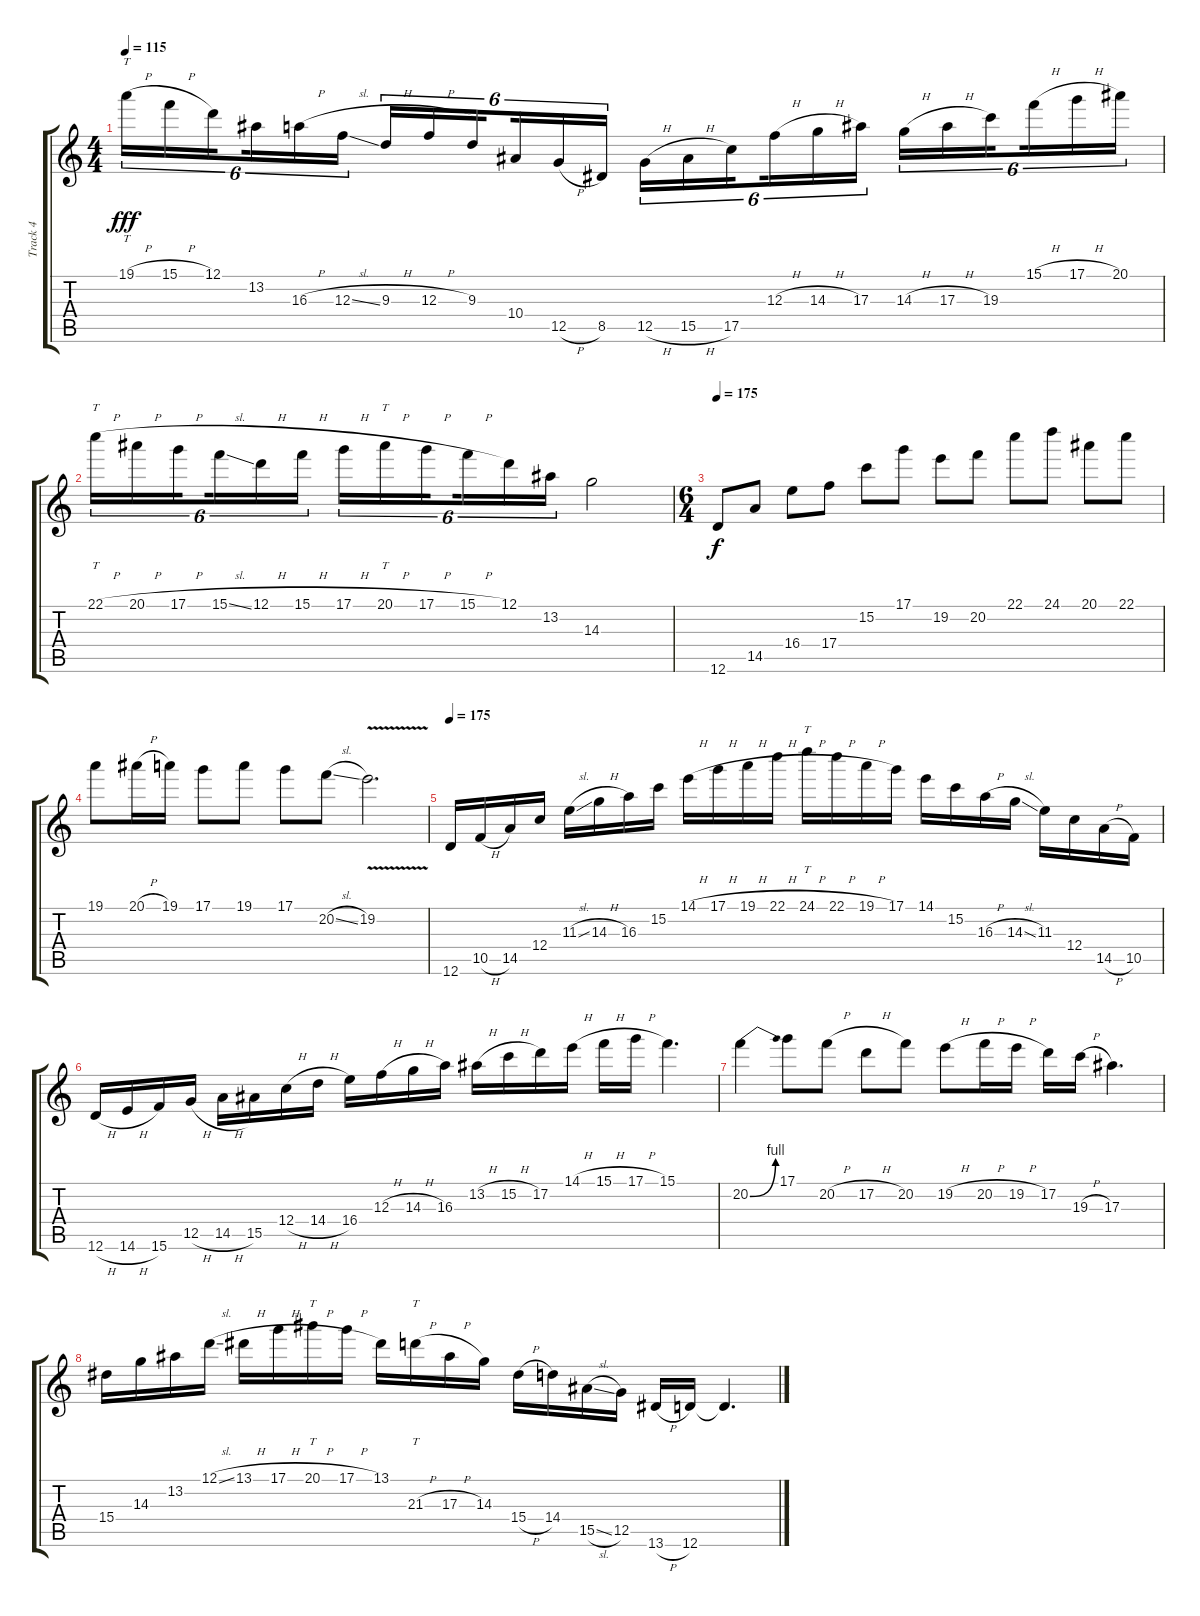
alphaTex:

\track ("Track 4" "Track 4") {instrument acousticguitarsteel}
\staff {score tabs}
\tuning (D4 A3 F3 C3 G2 D2) {hide}
\ts (4 4)
\tempo 115
\clef g2
\ks c
19.1{h}.16{tt tu (6 4) dy fff} 15.1{h}.16{tu (6 4)} 12.1.16{tu (6 4) beam splitsecondary} 13.2.16{tu (6 4)} 16.3{h}.16{tu (6 4)} 12.3{sl}.16{tu (6 4)} 9.3{h}.16{tu (6 4)} 12.3{h}.16{tu (6 4)} 9.3.16{tu (6 4) beam splitsecondary} 10.4.16{tu (6 4)} 12.5{h}.16{tu (6 4)} 8.5.16{tu (6 4)} 12.5{h}.16{tu (6 4)} 15.5{h}.16{tu (6 4)} 17.5.16{tu (6 4) beam splitsecondary} 12.3{h}.16{tu (6 4)} 14.3{h}.16{tu (6 4)} 17.3.16{tu (6 4)} 14.3{h}.16{tu (6 4)} 17.3{h}.16{tu (6 4)} 19.3.16{tu (6 4) beam splitsecondary} 15.1{h}.16{tu (6 4)} 17.1{h}.16{tu (6 4)} 20.1.16{tu (6 4)} |
22.1{h}.16{tt tu (6 4)} 20.1{h}.16{tu (6 4)} 17.1{h}.16{tu (6 4) beam splitsecondary} 15.1{sl}.16{tu (6 4)} 12.1{h}.16{tu (6 4)} 15.1{h}.16{tu (6 4)} 17.1{h}.16{tu (6 4)} 20.1{h}.16{tt tu (6 4)} 17.1{h}.16{tu (6 4) beam splitsecondary} 15.1{h}.16{tu (6 4)} 12.1.16{tu (6 4)} 13.2.16{tu (6 4)} 14.3.2 |
\ts (6 4)
\tempo 175
12.6.8{dy f} 14.5.8 16.4.8 17.4.8 15.2.8 17.1.8 19.2.8 20.2.8 22.1.8 24.1.8 20.1.8 22.1.8 |
19.1.8 20.1{h}.16 19.1.16 17.1.8 19.1.8 17.1.8 20.2{sl}.8 19.2{be (hold 0 0 60 0) v}.2{d} |
\tempo 175
12.6.16 10.5{h}.16 14.5.16 12.4.16 11.3{sl}.16 14.3{h}.16 16.3.16 15.2.16 14.1{h}.16 17.1{h}.16 19.1{h}.16 22.1{h}.16 24.1{h}.16{tt} 22.1{h}.16 19.1{h}.16 17.1.16 14.1.16 15.2.16 16.3{h}.16 14.3{sl}.16 11.3.16 12.4.16 14.5{h}.16 10.5.16 |
12.6{h}.16 14.6{h}.16 15.6.16 12.5{h}.16 14.5{h}.16 15.5.16 12.4{h}.16 14.4{h}.16 16.4.16 12.3{h}.16 14.3{h}.16 16.3.16 13.2{h}.16 15.2{h}.16 17.2.16 14.1{h}.16 15.1{h}.16 17.1{h}.16 15.1.4{d} |
20.2{be (bend 0 0 60 4)}.4 17.1.8 20.2{h}.8 17.2{h}.8 20.2.8 19.2{h}.8 20.2{h}.16 19.2{h}.16 17.2.16 19.3{h}.16 17.3.4{d} |
15.4.16 14.3.16 13.2.16 12.1{sl}.16 13.1{h}.16 17.1{h}.16 20.1{h}.16{tt} 17.1{h}.16 13.1.16 21.3{h}.16{tt} 17.3{h}.16 14.3.16 15.4{h}.16 14.4.16 15.5{sl}.16 12.5.16 13.6{h}.16 12.6.16 12.6{t}.4{d}
